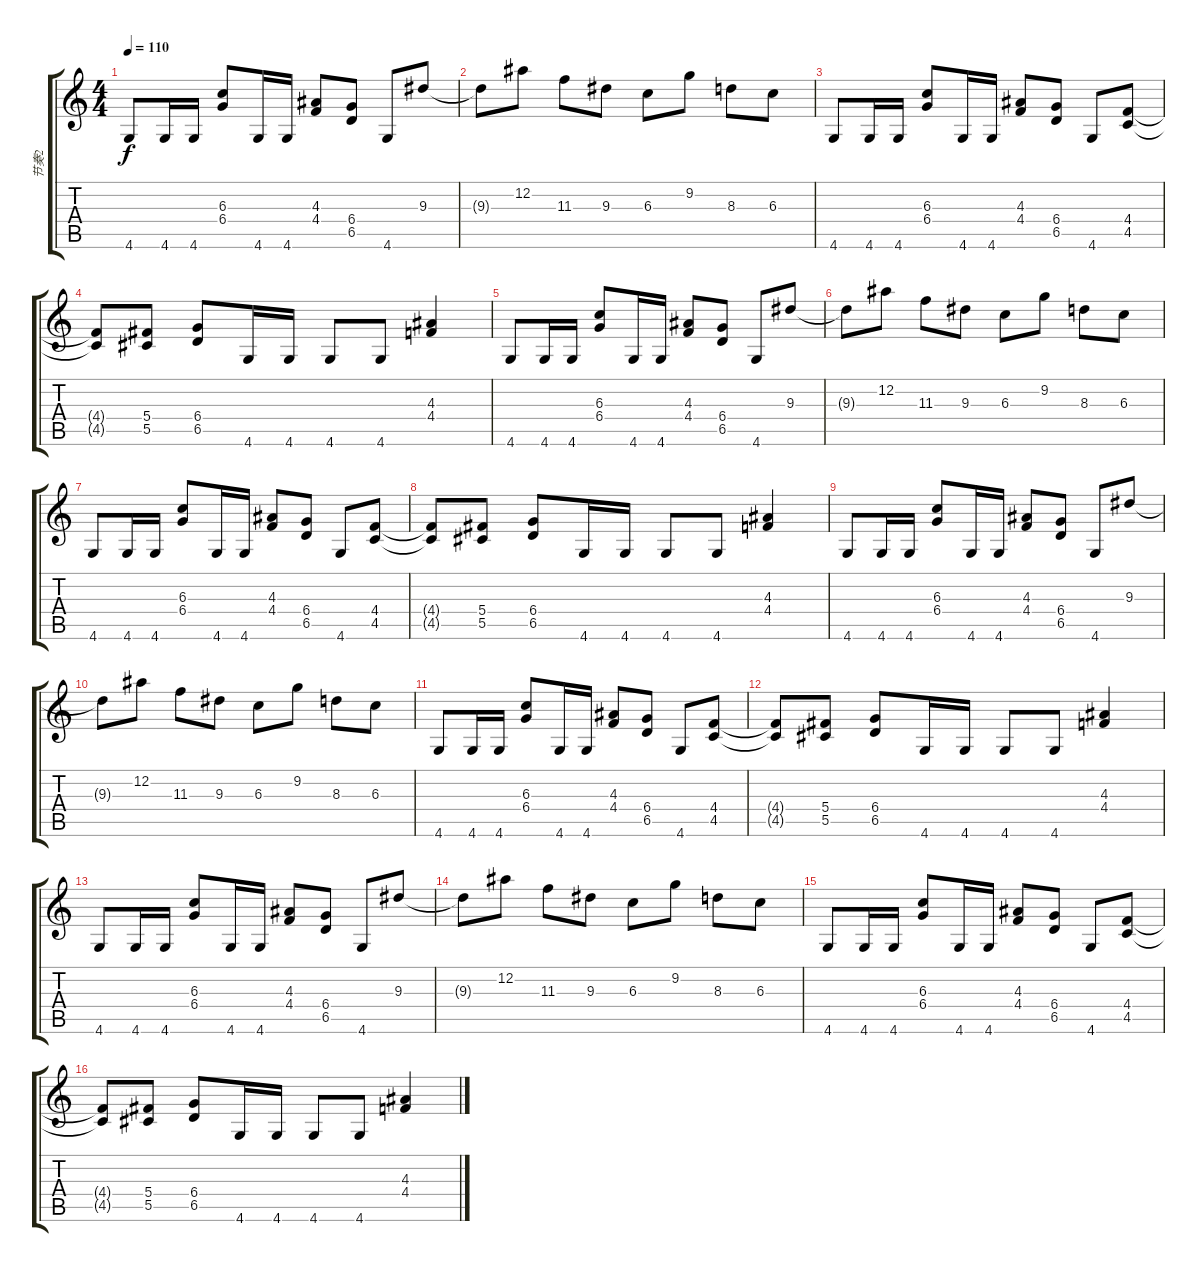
\track ("节奏2" "节奏2") {instrument distortionguitar}
\staff {score tabs}
\tuning (Eb4 Bb3 Gb3 Db3 Ab2 Eb2) {hide}
\ts (4 4)
\tempo 110
\clef g2
\ks c
4.6.8{dy f} 4.6.16 4.6.16 (6.3 6.4).8 4.6.16 4.6.16 (4.3 4.4).8 (6.4 6.5).8 4.6.8 9.3.8 |
9.3{t}.8 12.2.8 11.3.8 9.3.8 6.3.8 9.2.8 8.3.8 6.3.8 |
4.6.8 4.6.16 4.6.16 (6.3 6.4).8 4.6.16 4.6.16 (4.3 4.4).8 (6.4 6.5).8 4.6.8 (4.4 4.5).8 |
(4.4{t} 4.5{t}).8 (5.4 5.5).8 (6.4 6.5).8 4.6.16 4.6.16 4.6.8 4.6.8 (4.3 4.4).4 |
4.6.8 4.6.16 4.6.16 (6.3 6.4).8 4.6.16 4.6.16 (4.3 4.4).8 (6.4 6.5).8 4.6.8 9.3.8 |
9.3{t}.8 12.2.8 11.3.8 9.3.8 6.3.8 9.2.8 8.3.8 6.3.8 |
4.6.8 4.6.16 4.6.16 (6.3 6.4).8 4.6.16 4.6.16 (4.3 4.4).8 (6.4 6.5).8 4.6.8 (4.4 4.5).8 |
(4.4{t} 4.5{t}).8 (5.4 5.5).8 (6.4 6.5).8 4.6.16 4.6.16 4.6.8 4.6.8 (4.3 4.4).4 |
4.6.8 4.6.16 4.6.16 (6.3 6.4).8 4.6.16 4.6.16 (4.3 4.4).8 (6.4 6.5).8 4.6.8 9.3.8 |
9.3{t}.8 12.2.8 11.3.8 9.3.8 6.3.8 9.2.8 8.3.8 6.3.8 |
4.6.8 4.6.16 4.6.16 (6.3 6.4).8 4.6.16 4.6.16 (4.3 4.4).8 (6.4 6.5).8 4.6.8 (4.4 4.5).8 |
(4.4{t} 4.5{t}).8 (5.4 5.5).8 (6.4 6.5).8 4.6.16 4.6.16 4.6.8 4.6.8 (4.3 4.4).4 |
4.6.8 4.6.16 4.6.16 (6.3 6.4).8 4.6.16 4.6.16 (4.3 4.4).8 (6.4 6.5).8 4.6.8 9.3.8 |
9.3{t}.8 12.2.8 11.3.8 9.3.8 6.3.8 9.2.8 8.3.8 6.3.8 |
4.6.8 4.6.16 4.6.16 (6.3 6.4).8 4.6.16 4.6.16 (4.3 4.4).8 (6.4 6.5).8 4.6.8 (4.4 4.5).8 |
(4.4{t} 4.5{t}).8 (5.4 5.5).8 (6.4 6.5).8 4.6.16 4.6.16 4.6.8 4.6.8 (4.3 4.4).4
